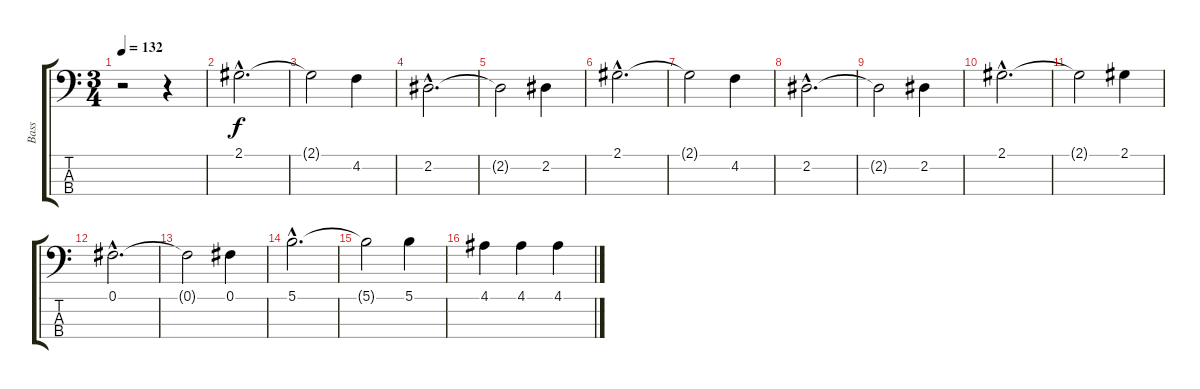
\track ("Bass" "Bass") {instrument electricbassfinger}
\staff {score tabs}
\tuning (Gb2 Db2 Ab1 Eb1) {hide}
\ts (3 4)
\tempo 132
\clef f4
\ks c
r.2{dy f} r.4 |
2.1{hac}.2{d} |
2.1{t}.2 4.2.4 |
2.2{hac}.2{d} |
2.2{t}.2 2.2.4 |
2.1{hac}.2{d} |
2.1{t}.2 4.2.4 |
2.2{hac}.2{d} |
2.2{t}.2 2.2.4 |
2.1{hac}.2{d} |
2.1{t}.2 2.1.4 |
0.1{hac}.2{d} |
0.1{t}.2 0.1.4 |
5.1{hac}.2{d} |
5.1{t}.2 5.1.4 |
4.1.4 4.1.4 4.1.4
